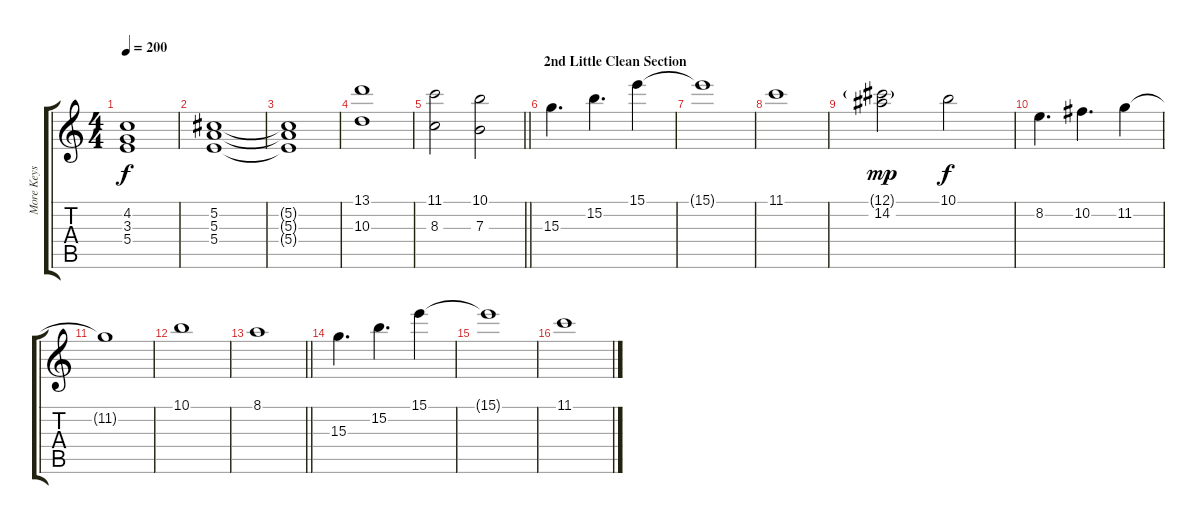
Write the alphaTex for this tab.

\track ("More Keys" "More Keys") {instrument electricguitarjazz}
\staff {score tabs}
\tuning (Db4 Ab3 E3 B2 Gb2 Db2) {hide}
\ts (4 4)
\tempo 200
\clef g2
\ks c
(4.2{t} 3.3{t} 5.4{t}).1{dy f} |
(5.2 5.3 5.4).1 |
(5.2{t} 5.3{t} 5.4{t}).1 |
(13.1 10.3).1 |
\barLineRight lightlight
(11.1 8.3).2 (10.1 7.3).2 |
\section ("" "2nd Little Clean Section")
15.3.4{d volume 8 instrument synthstrings1} 15.2.4{d} 15.1.4 |
15.1{t}.1 |
11.1.1 |
(12.1{g} 14.2).2{dy mp} 10.1.2{dy f} |
8.2.4{d} 10.2.4{d} 11.2.4 |
11.2{t}.1 |
10.1.1 |
\barLineRight lightlight
8.1.1 |
15.3.4{d} 15.2.4{d} 15.1.4 |
15.1{t}.1 |
11.1.1
